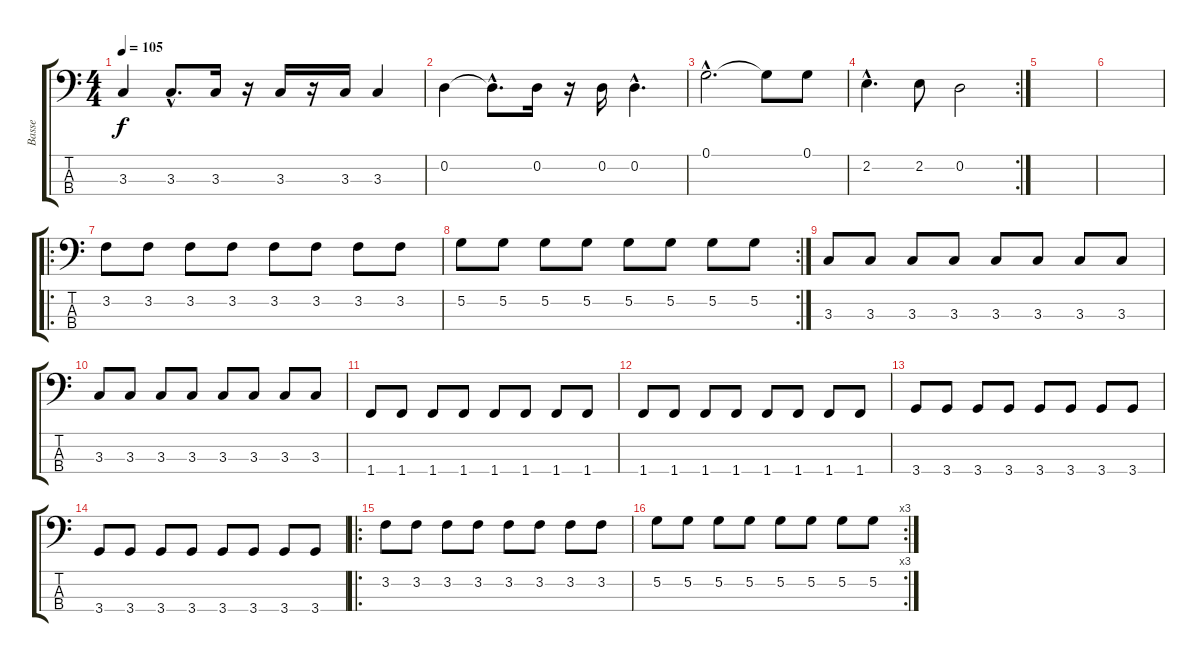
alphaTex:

\track ("Basse" "Basse") {instrument electricbassfinger}
\staff {score tabs}
\tuning (G2 D2 A1 E1) {hide}
\ts (4 4)
\tempo 105
\clef f4
\ks c
3.3.4{dy f} 3.3{hac}.8{d} 3.3.16 r.16 3.3.16 r.16 3.3.16 3.3.4 |
0.2.4 0.2{hac t}.8{d} 0.2.16 r.16 0.2.16 0.2{hac}.4{d} |
0.1{hac}.2{d} 0.1{t}.8 0.1.8 |
\rc 2
2.2{hac}.4{d} 2.2.8 0.2.2 |
|
|
\ro
3.2.8 3.2.8 3.2.8 3.2.8 3.2.8 3.2.8 3.2.8 3.2.8 |
\rc 2
5.2.8 5.2.8 5.2.8 5.2.8 5.2.8 5.2.8 5.2.8 5.2.8 |
3.3.8 3.3.8 3.3.8 3.3.8 3.3.8 3.3.8 3.3.8 3.3.8 |
3.3.8 3.3.8 3.3.8 3.3.8 3.3.8 3.3.8 3.3.8 3.3.8 |
1.4.8 1.4.8 1.4.8 1.4.8 1.4.8 1.4.8 1.4.8 1.4.8 |
1.4.8 1.4.8 1.4.8 1.4.8 1.4.8 1.4.8 1.4.8 1.4.8 |
3.4.8 3.4.8 3.4.8 3.4.8 3.4.8 3.4.8 3.4.8 3.4.8 |
3.4.8 3.4.8 3.4.8 3.4.8 3.4.8 3.4.8 3.4.8 3.4.8 |
\ro
3.2.8 3.2.8 3.2.8 3.2.8 3.2.8 3.2.8 3.2.8 3.2.8 |
\rc 3
5.2.8 5.2.8 5.2.8 5.2.8 5.2.8 5.2.8 5.2.8 5.2.8
